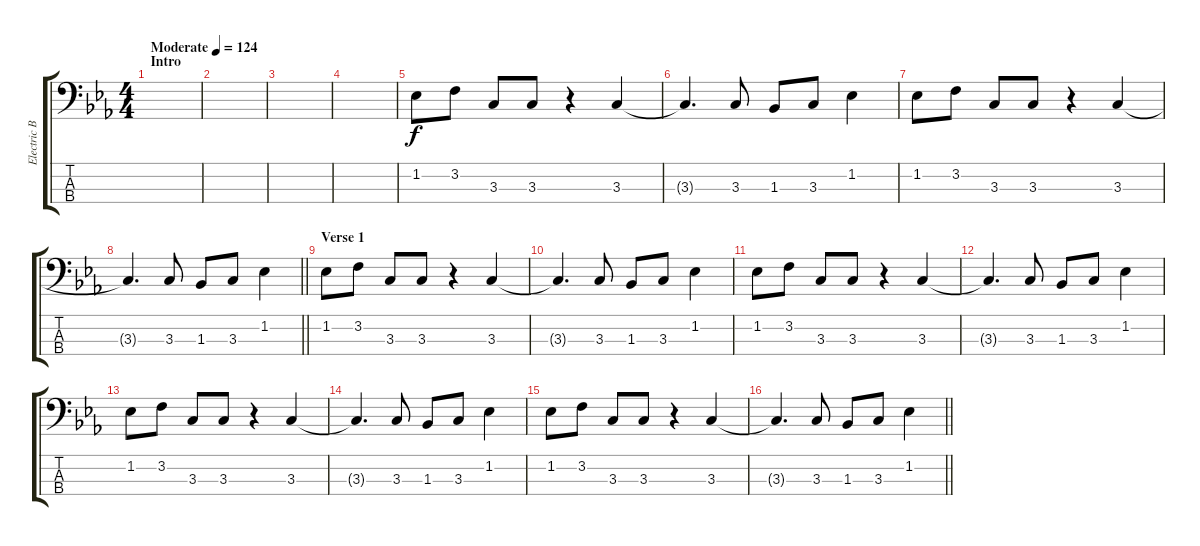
\track ("Electric Bass" "Electric B") {instrument electricbassfinger}
\staff {score tabs}
\tuning (G2 D2 A1 E1) {hide}
\ts (4 4)
\section ("" "Intro")
\tempo (124 "Moderate")
\clef f4
\ks eb
|
|
|
|
1.2.8 3.2.8 3.3.8 3.3.8 r.4 3.3.4 |
3.3{t}.4{d} 3.3.8 1.3.8 3.3.8 1.2.4 |
1.2.8 3.2.8 3.3.8 3.3.8 r.4 3.3.4 |
\barLineRight lightlight
3.3{t}.4{d} 3.3.8 1.3.8 3.3.8 1.2.4 |
\section ("" "Verse 1")
1.2.8 3.2.8 3.3.8 3.3.8 r.4 3.3.4 |
3.3{t}.4{d} 3.3.8 1.3.8 3.3.8 1.2.4 |
1.2.8 3.2.8 3.3.8 3.3.8 r.4 3.3.4 |
3.3{t}.4{d} 3.3.8 1.3.8 3.3.8 1.2.4 |
1.2.8 3.2.8 3.3.8 3.3.8 r.4 3.3.4 |
3.3{t}.4{d} 3.3.8 1.3.8 3.3.8 1.2.4 |
1.2.8 3.2.8 3.3.8 3.3.8 r.4 3.3.4 |
\barLineRight lightlight
3.3{t}.4{d} 3.3.8 1.3.8 3.3.8 1.2.4
